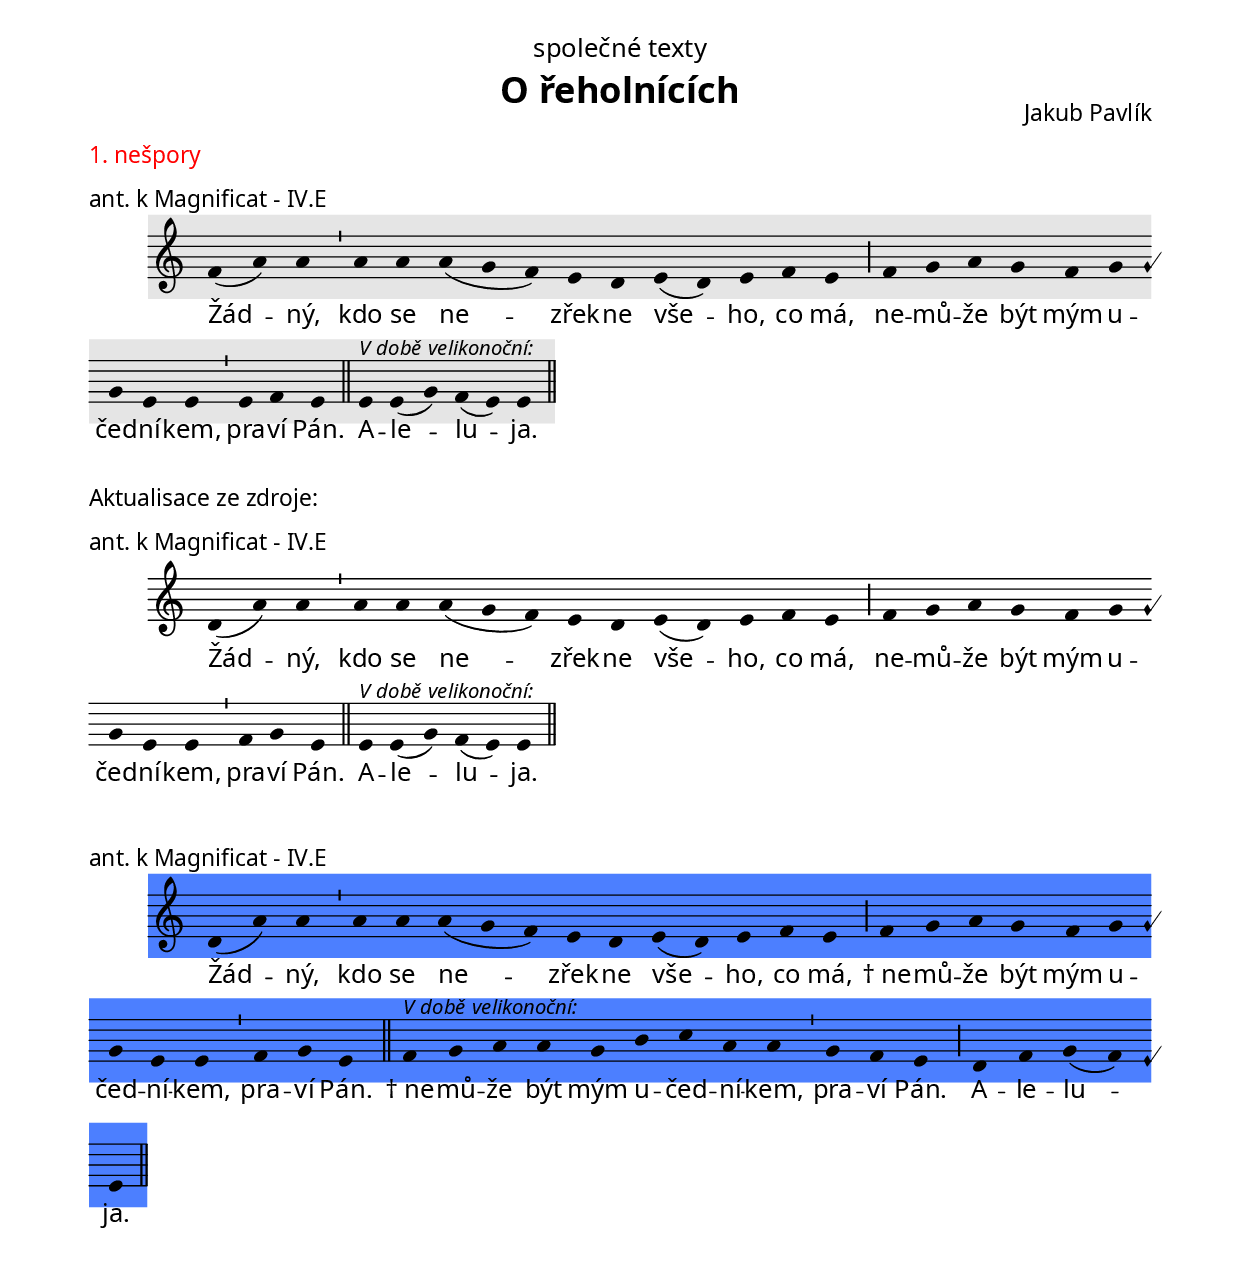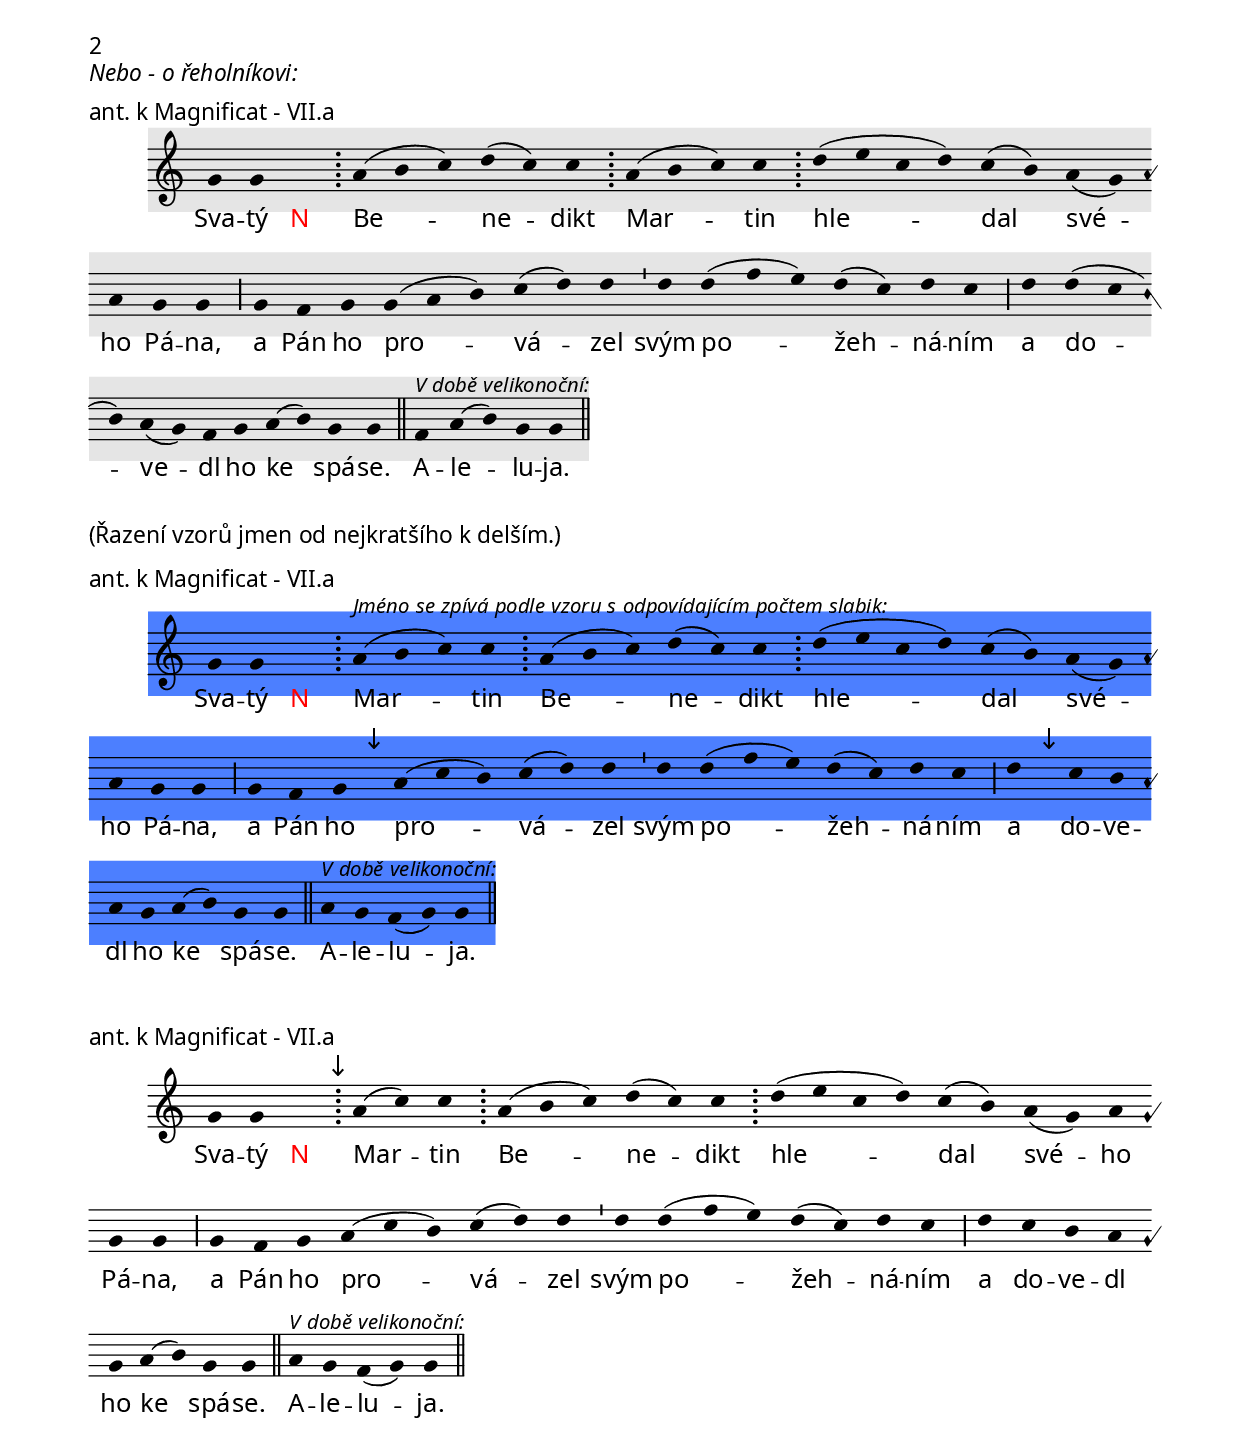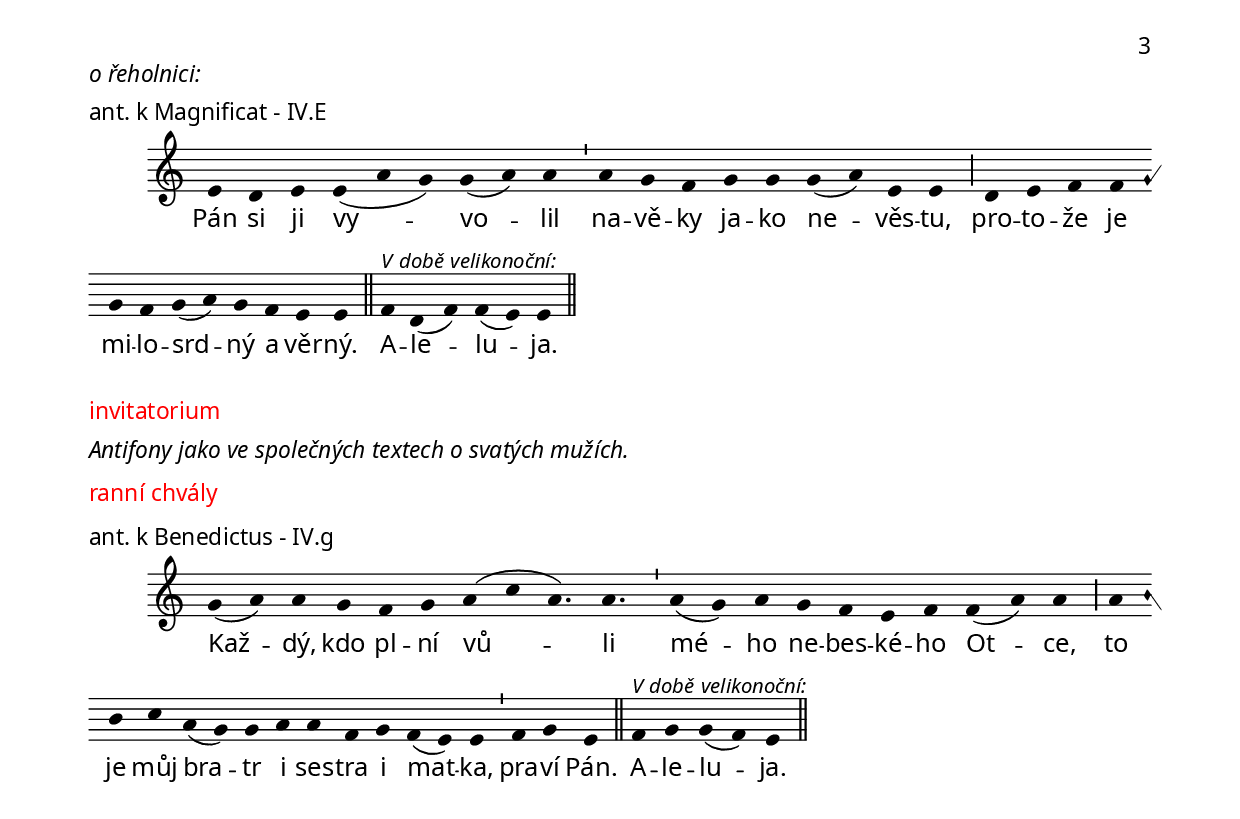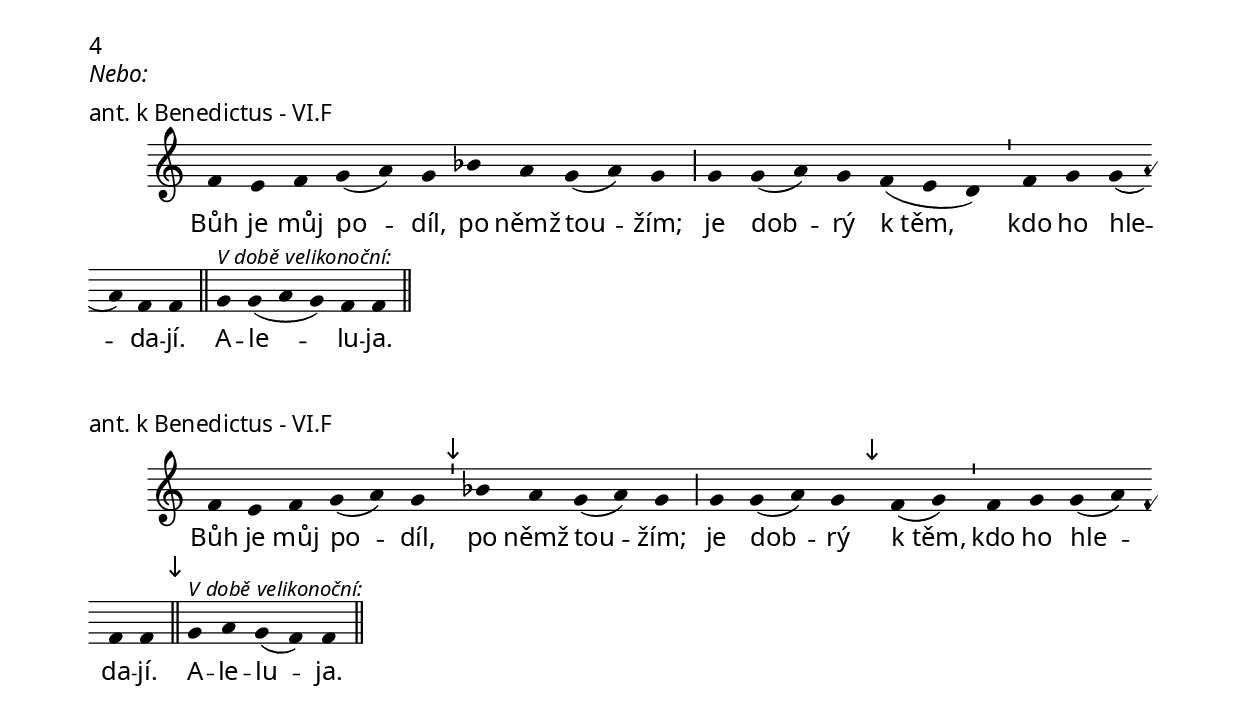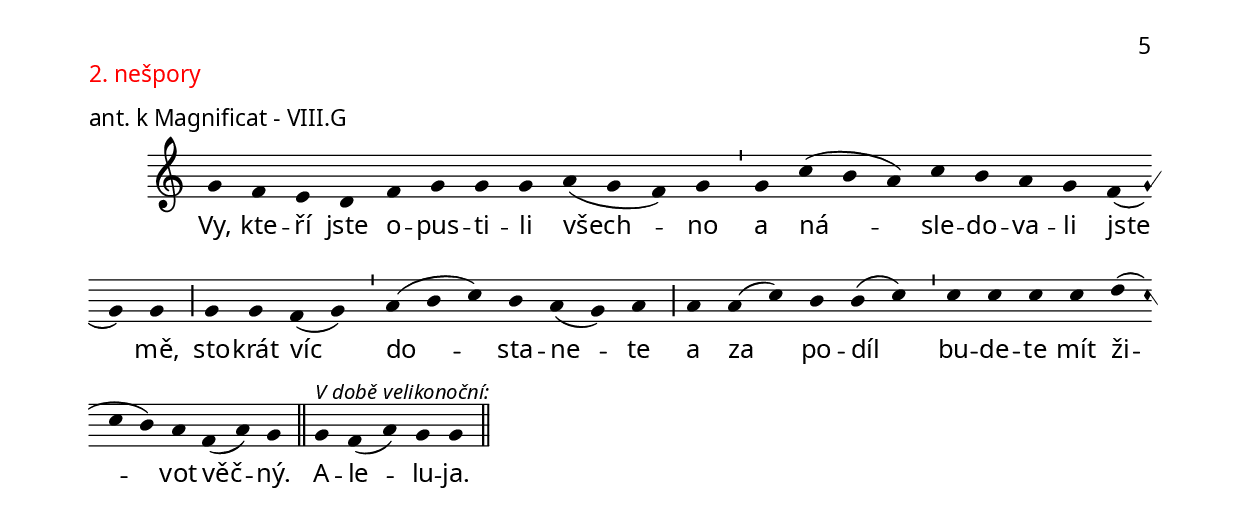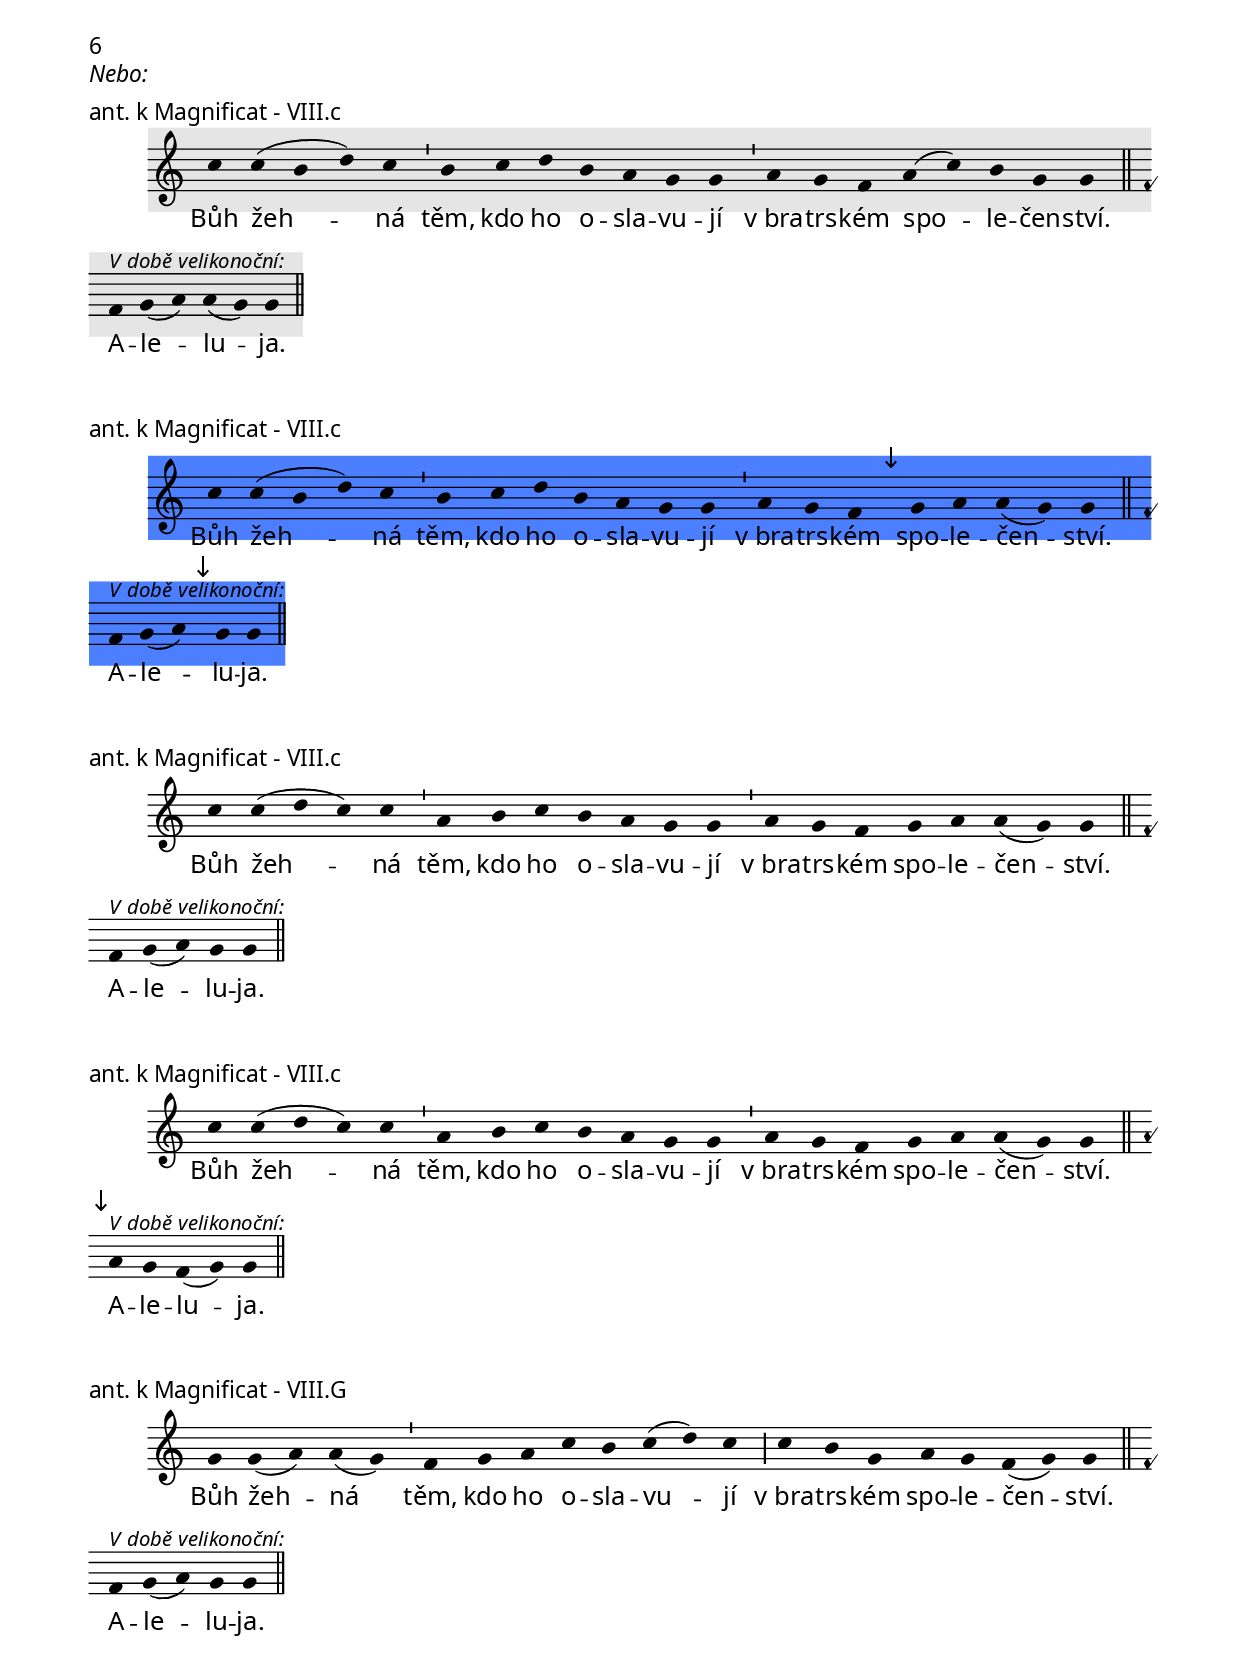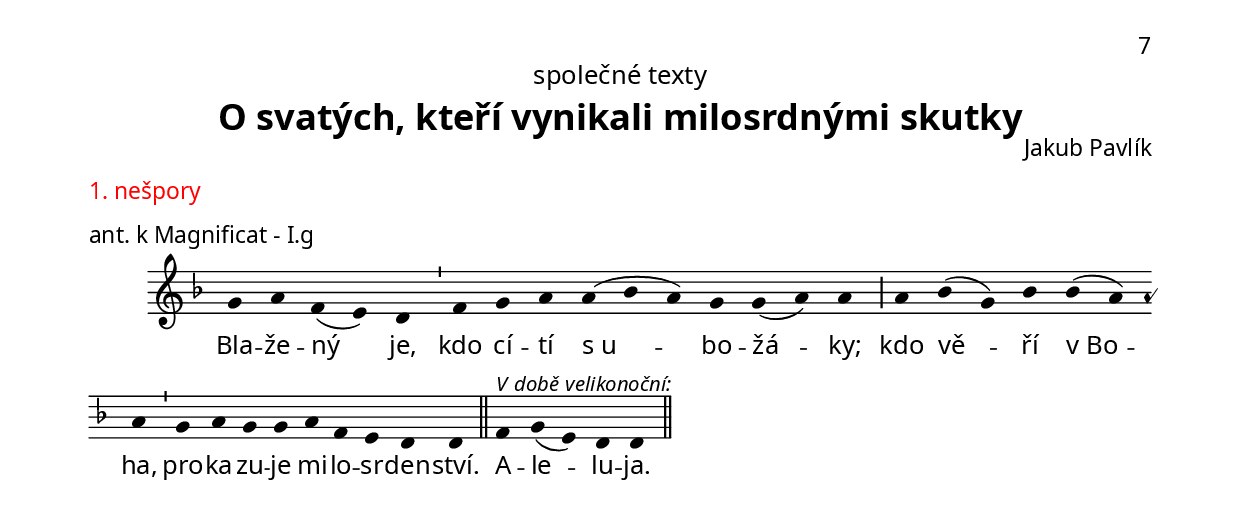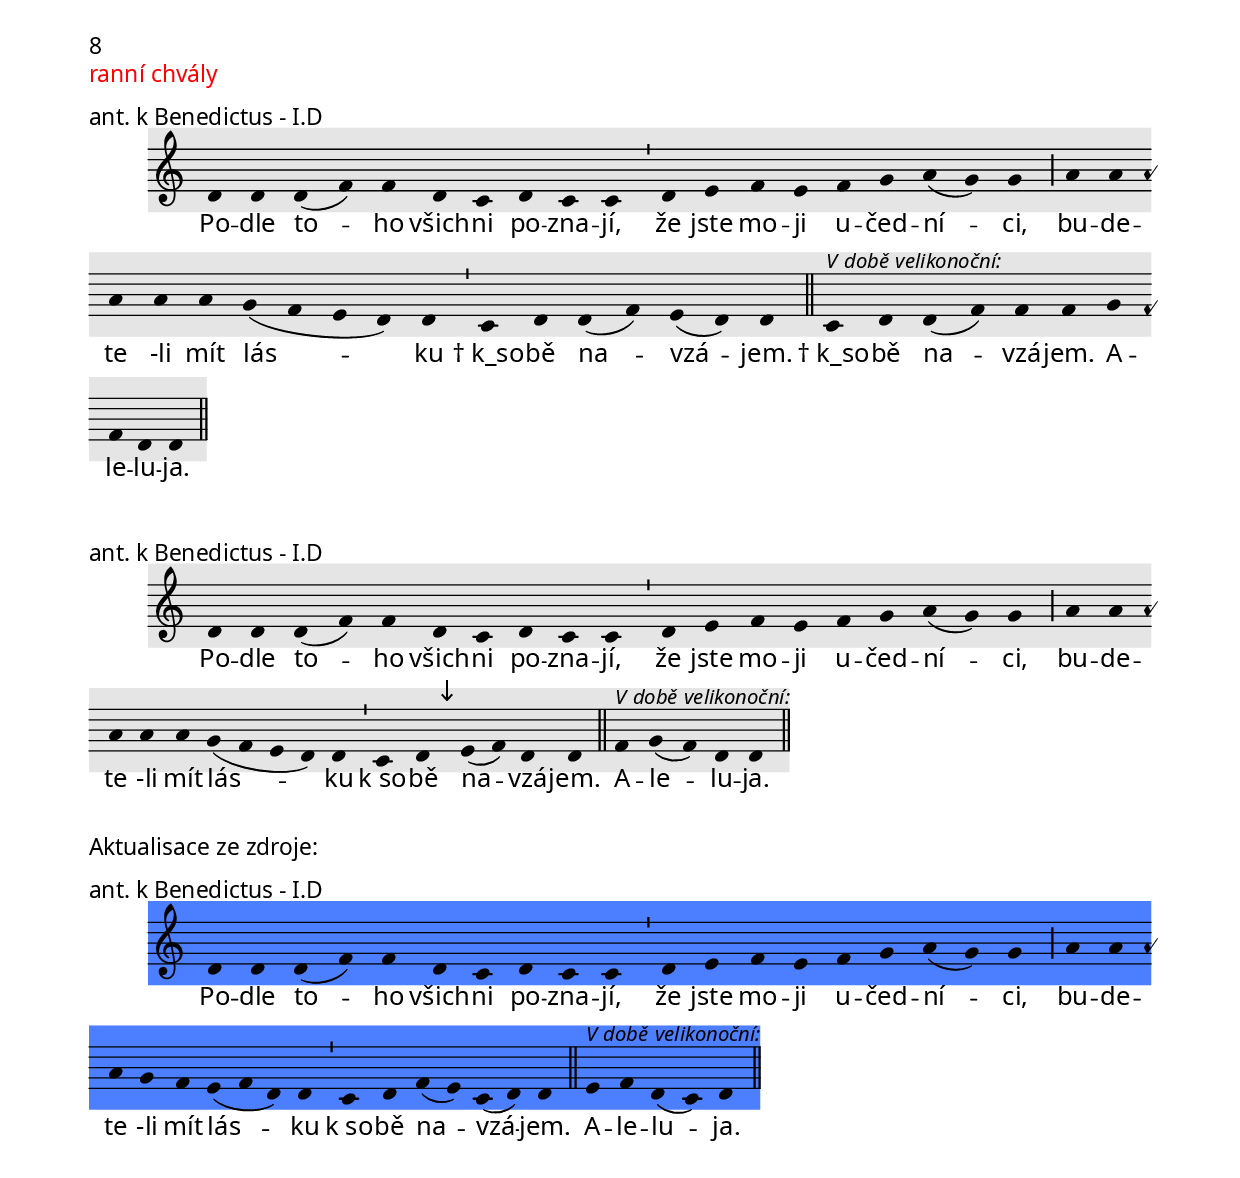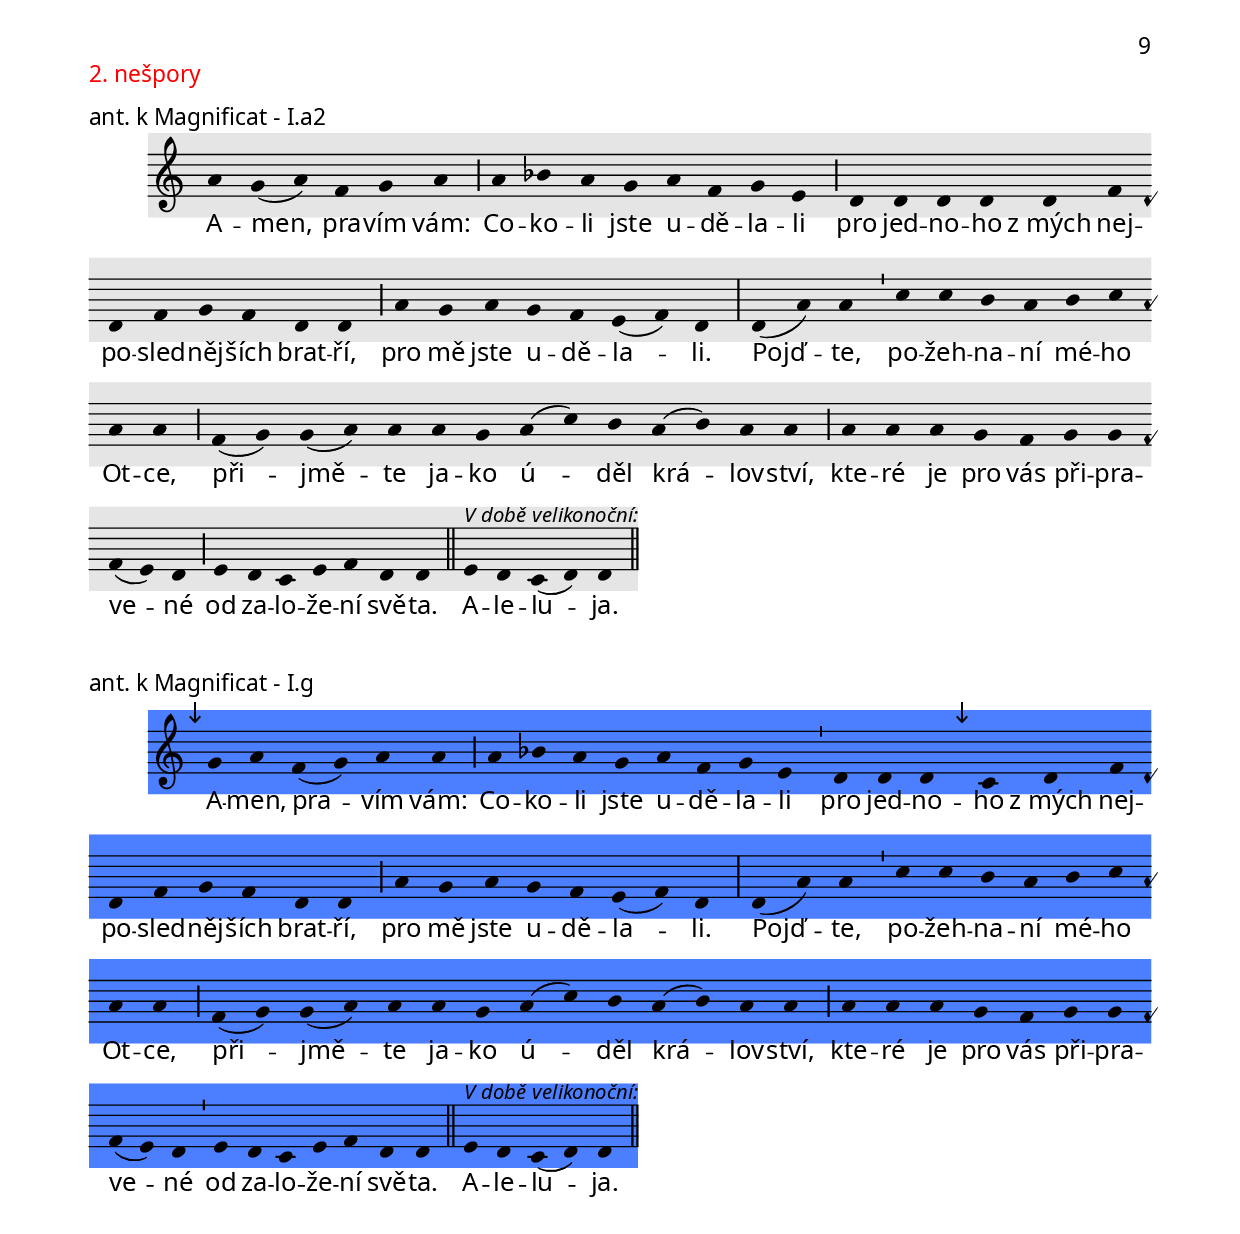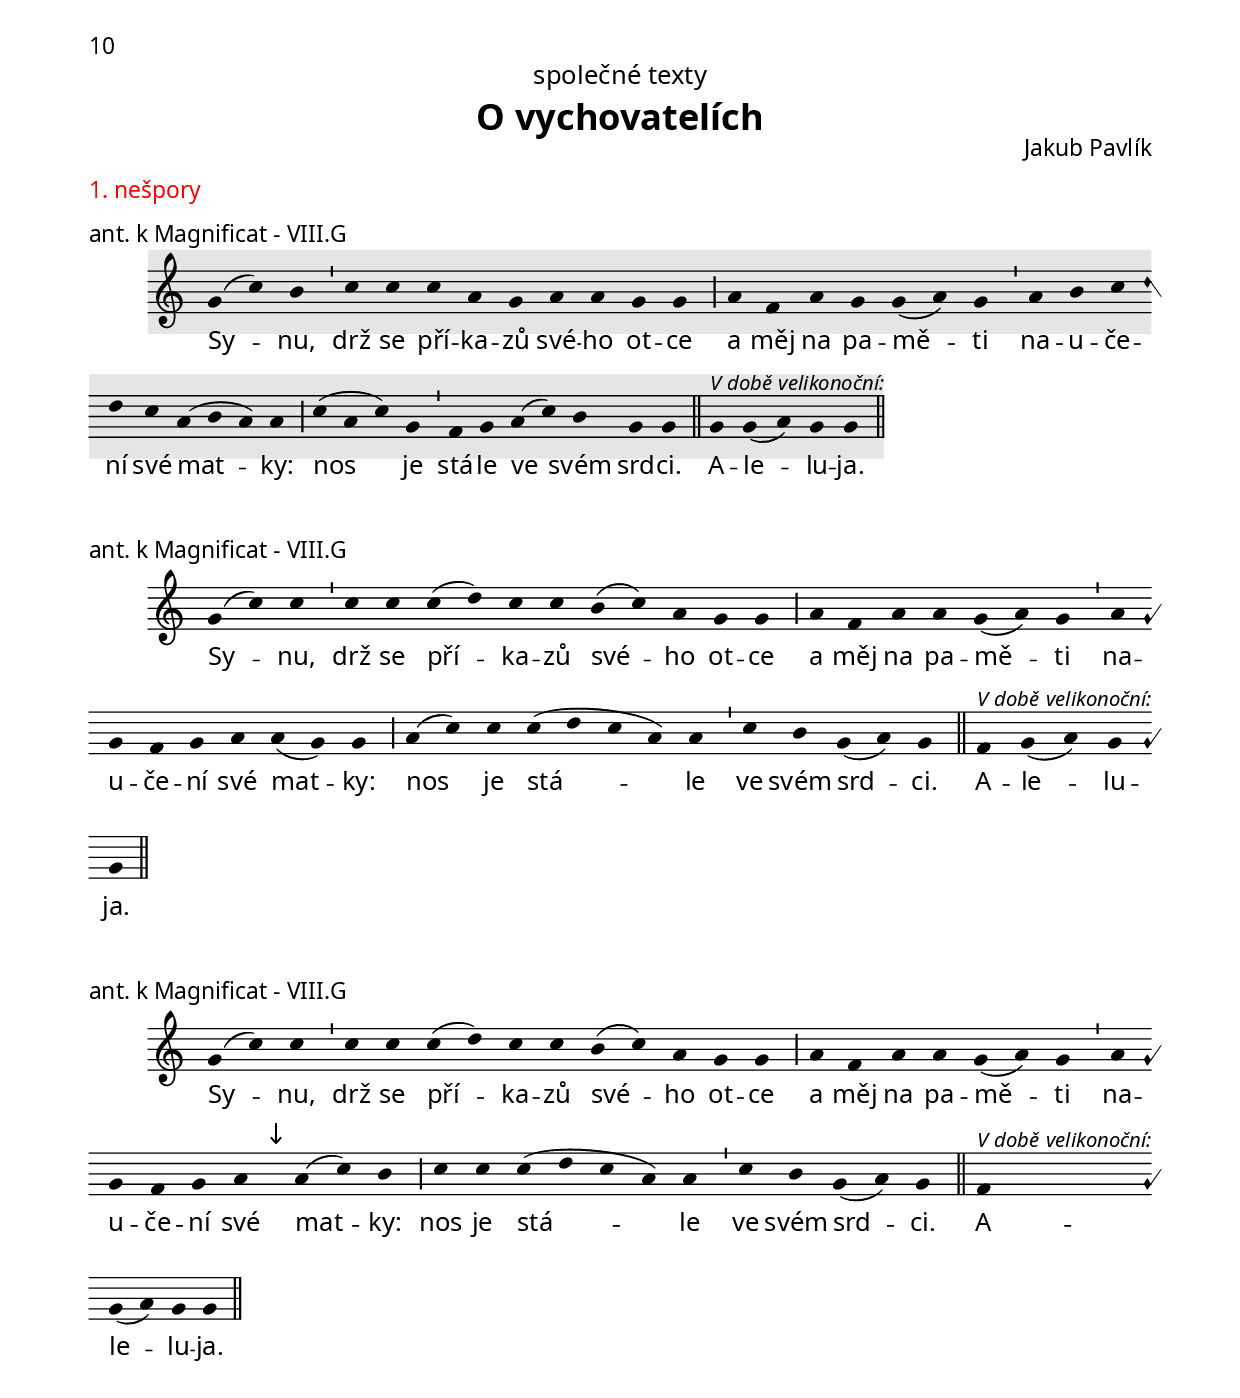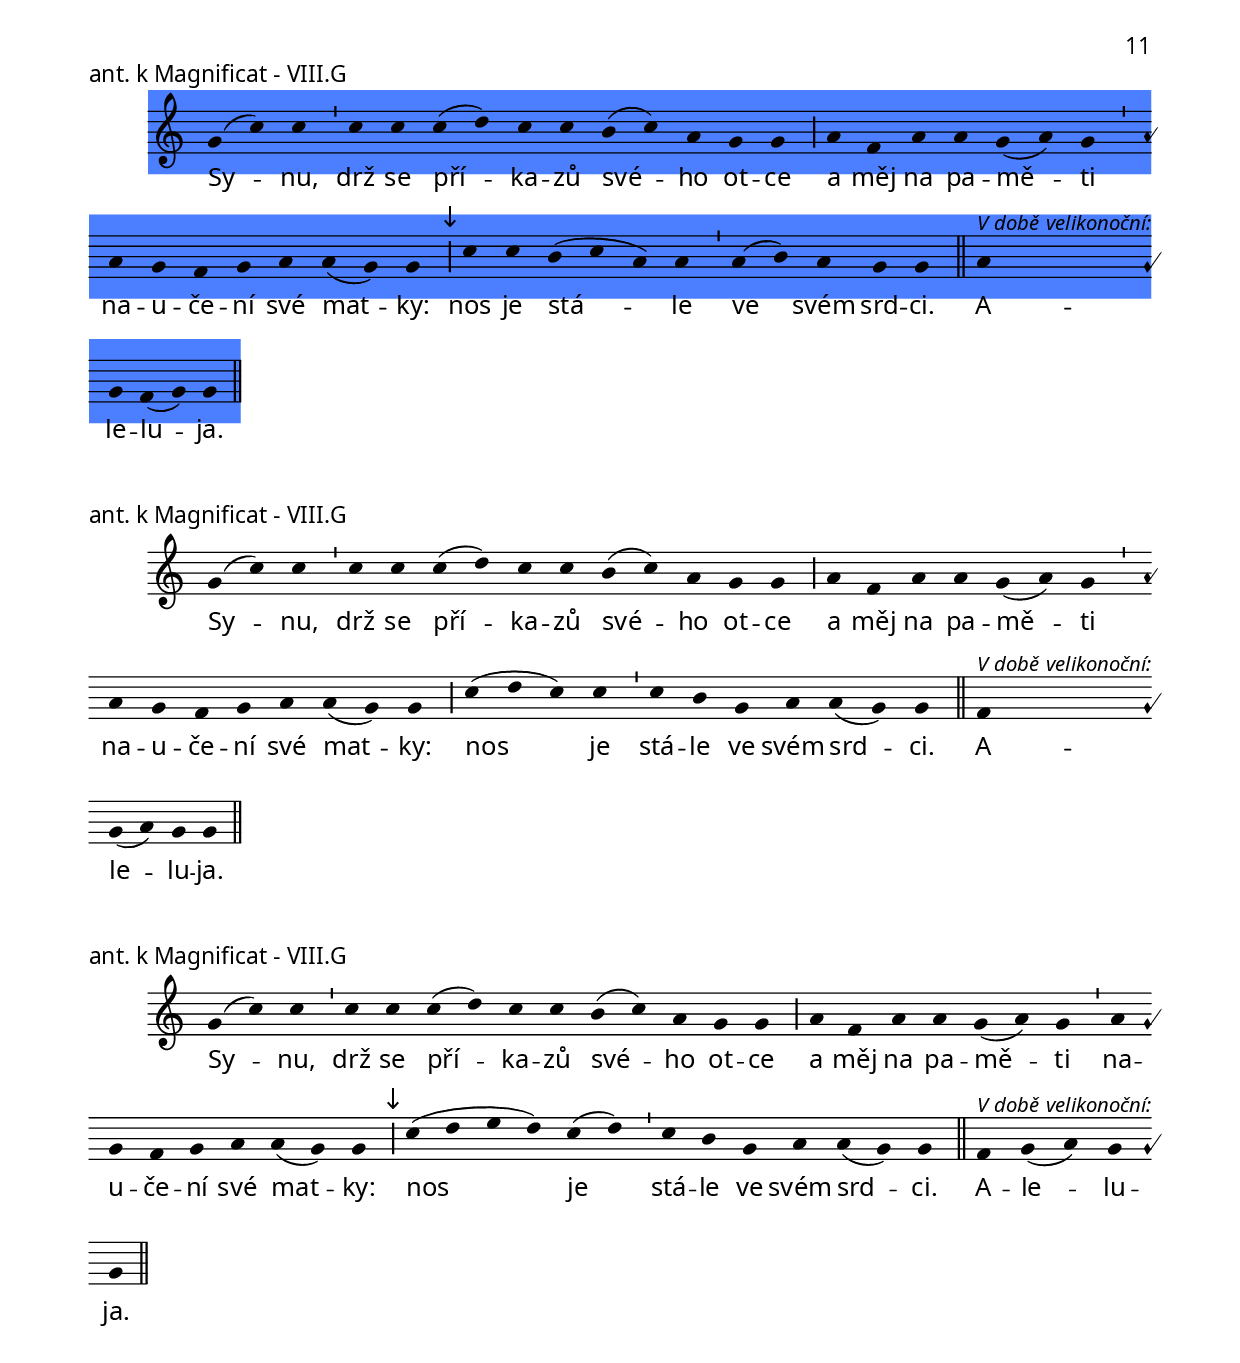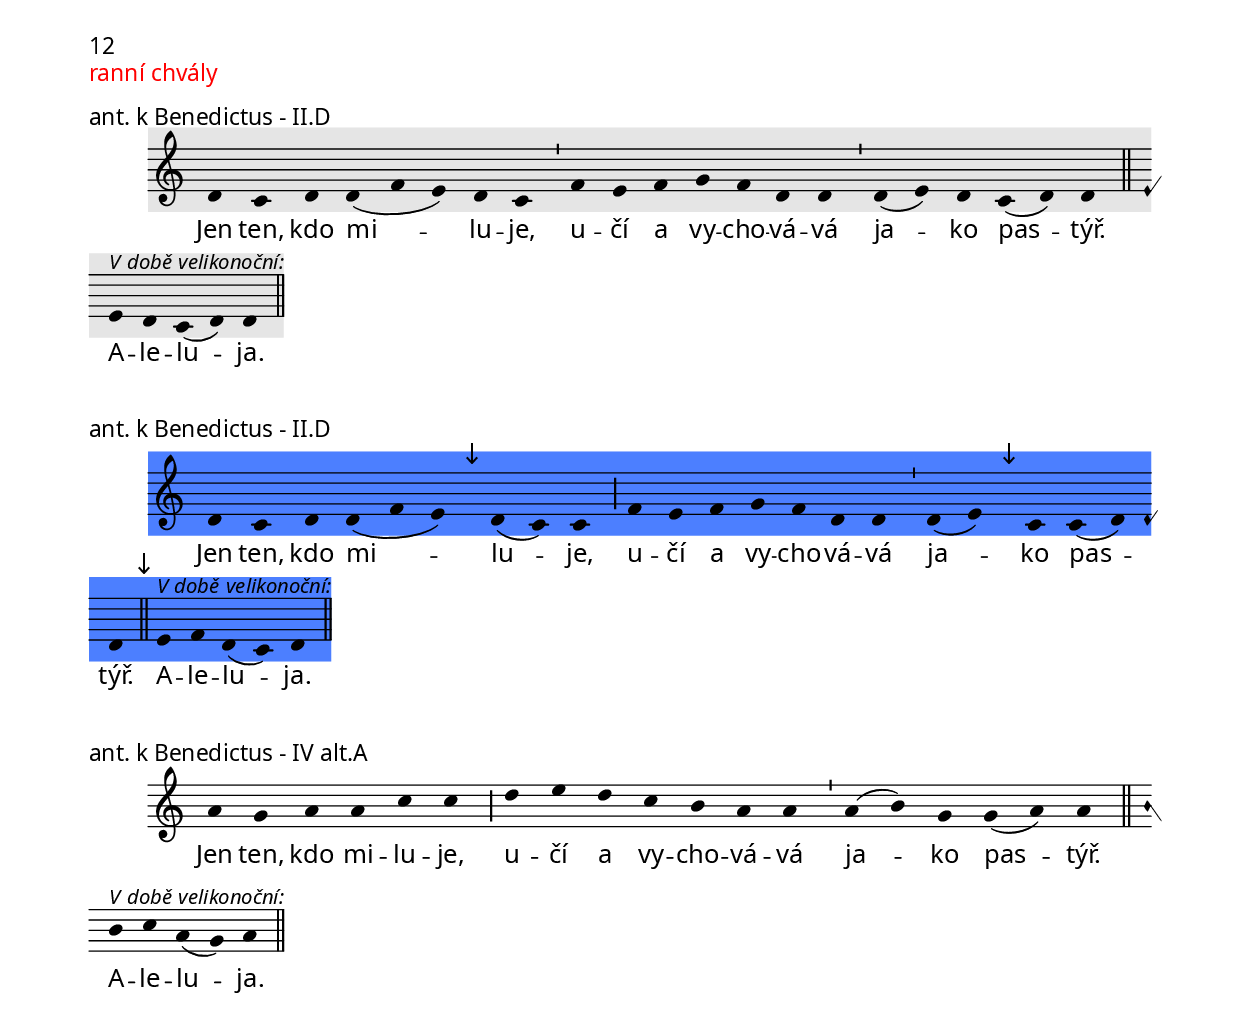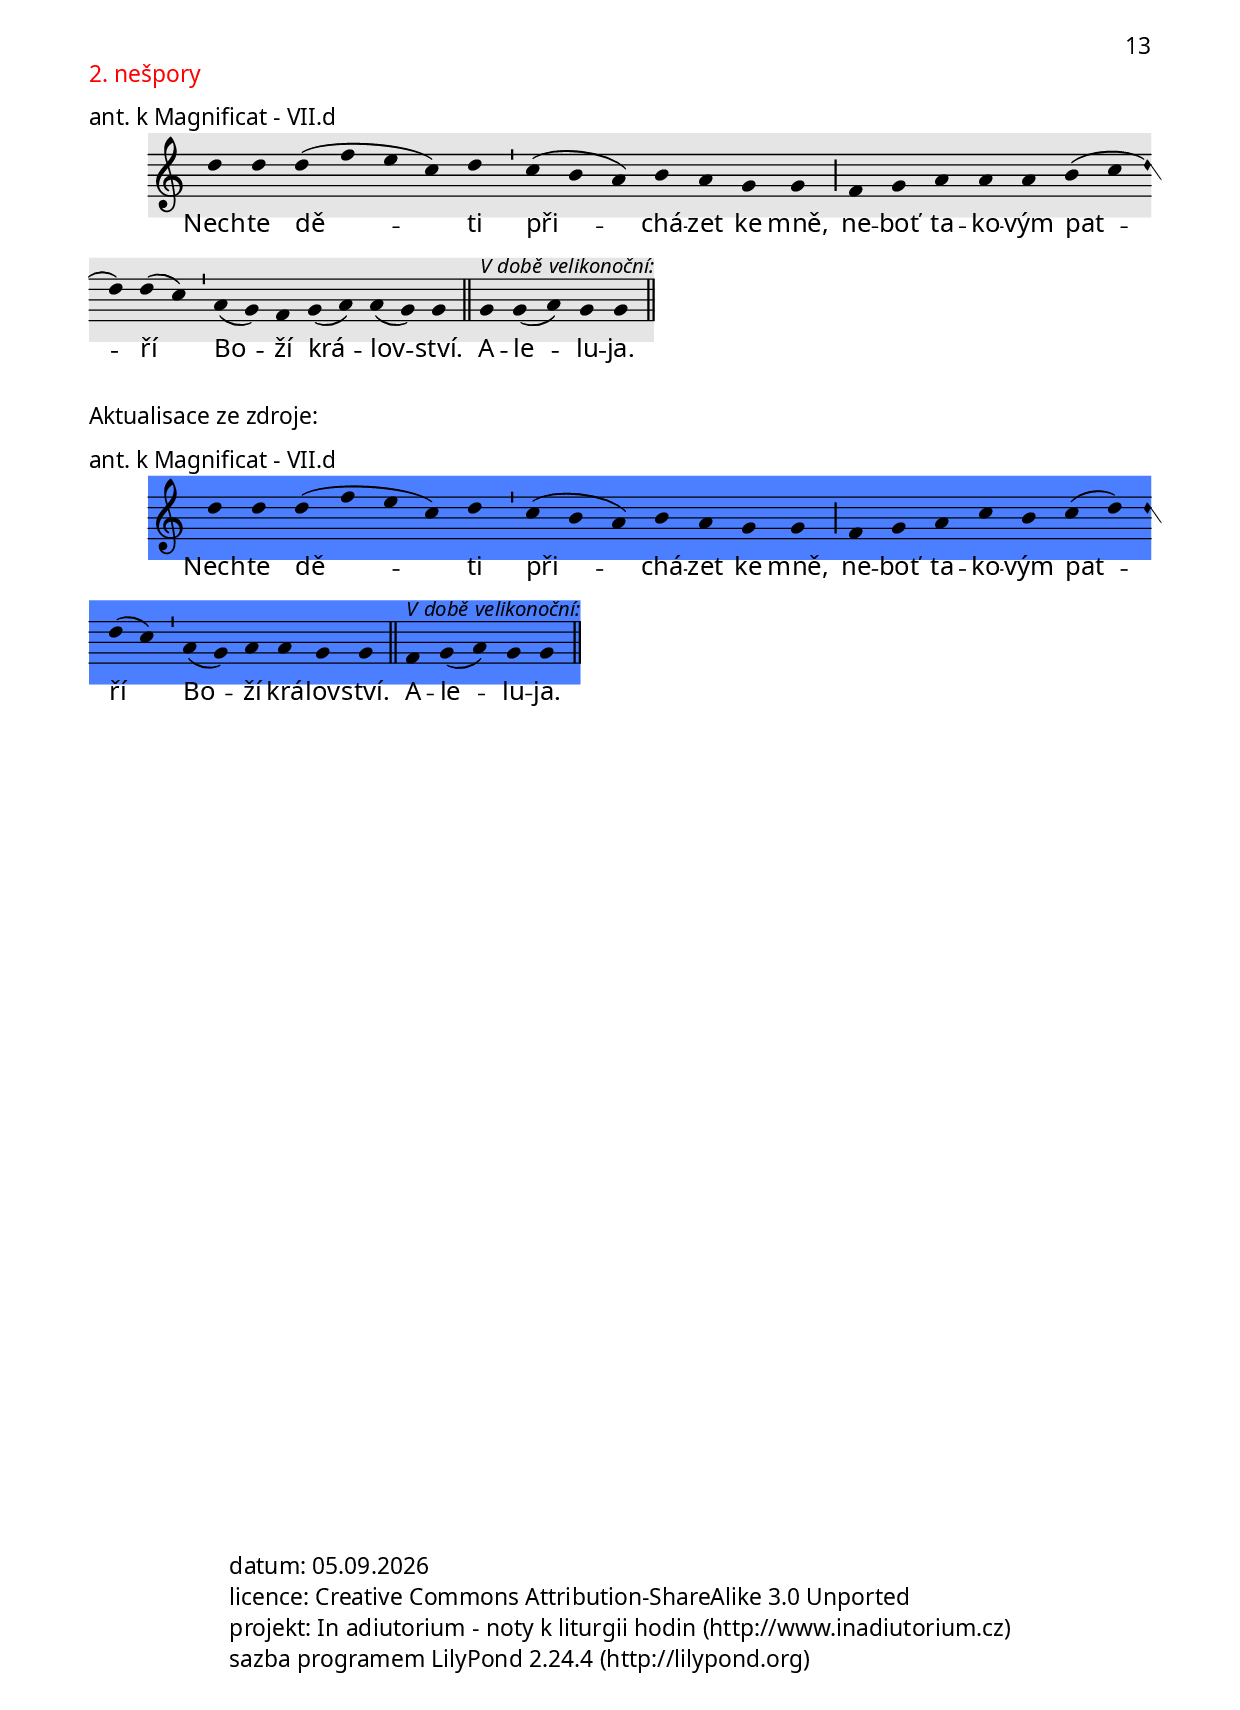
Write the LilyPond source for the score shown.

\version "2.19.28"

\include "../spolecne.ly"
\include "../dilyresponsorii.ly"

\header {
  % subtitle = "(Svatí muži a ženy - podskupiny)"
  composer = "Jakub Pavlík"
}

\bookpart {
  \header {
    title = \markup\titleCommune "O řeholnících"
  }

  \markup {\nadpisHodinka {"1. nešpory"}}

  \score {
    \relative c' {
      \zvyraznovacSedy
      \choralniRezim
      f4( a) a \barMin a a a( g f) e d e( d) e f e \barMaior
      f g a g f g g e e \barMin e f e \barFinalis

      e^\markup\rubrVelikAleluja e( g) f( e) e \barFinalis
    }
    \addlyrics {
      Žád -- ný, kdo se ne -- zřek -- ne vše -- ho, co má,
      ne -- mů -- že být mým u -- čed -- ní -- kem, pra -- ví Pán.

      A -- le -- lu -- ja.
    }
    \header {
      quid = "ant. k Magnificat"
      modus = "IV"
      differentia = "E"
      psalmus = ""
      id = "rehol-amag1"
      fial = "sanktoral/0825benediktabratri.ly#aben?+aleluja"
      fons = "25.8. pět bratří, k Benedictus; přidáno aleluja"
      piece = \markup {\sestavTitulekBezZalmu}
    }
  }

  \markup{Aktualisace ze zdroje:}

  \score {
    \relative c' {
      \choralniRezim
      d4( a') a \barMin a a a( g f) e d e( d) e f e \barMaior
      f g a g f g g e e \barMin f g e \barFinalis

      e^\markup\rubrVelikAleluja e( g) f( e) e \barFinalis
    }
    \addlyrics {
      Žád -- ný, kdo se ne -- zřek -- ne vše -- ho, co má,
      ne -- mů -- že být mým u -- čed -- ní -- kem, pra -- ví Pán.

      A -- le -- lu -- ja.
    }
    \header {
      quid = "ant. k Magnificat"
      modus = "IV"
      differentia = "E"
      psalmus = ""
      id = "rehol-amag1"
      fial = "sanktoral/0825benediktabratri.ly#aben?+aleluja"
      piece = \markup {\sestavTitulekBezZalmu}
    }
  }

\score {
    \relative c' {
      \zvyraznovacModry
      \choralniRezim
      d4( a') a \barMin a a a( g f) e d e( d) e f e \barMaior
      f g a g f g g e e \barMin f g e \barFinalis

      f^\markup\rubrVelikAleluja g a a g b c a a \barMin g f e \barMaior
      d f g( f) e \barFinalis
    }
    \addlyrics {
      Žád -- ný, kdo se ne -- zřek -- ne vše -- ho, co má,
      \markup{\Dagger ne} -- mů -- že být mým u -- čed -- ní -- kem, pra -- ví Pán.

      \markup{\Dagger ne} -- mů -- že být mým u -- čed -- ní -- kem, pra -- ví Pán.
      A -- le -- lu -- ja.
    }
    \header {
      quid = "ant. k Magnificat"
      modus = "IV"
      differentia = "E"
      psalmus = ""
      id = "rehol-amag1"
      fial = "sanktoral/0825benediktabratri.ly#aben?+aleluja"
      piece = \markup {\sestavTitulekBezZalmu}
    }
  }

  \pageBreak

  \markup\italic{Nebo - o řeholníkovi:}

  \score {
    \relative c'' {
      \zvyraznovacSedy
      \choralniRezim
      g4 g \neviditelna g
      \bar ";" a( b c) d( c) c \bar ";" a( b c) c \bar ";"
      d( e c d) c( b) a( g) a g g \barMaior
      g f g g( a b) c( d) d \barMin d d( f e) d( c) d c \barMaior
      d d( c b) a( g) f g a( b) g g \barFinalis

      f^\markup\rubrVelikAleluja a( b) g g \barFinalis
    }
    \addlyrics {
      Sva -- tý \markup\Nomen
      Be -- ne -- dikt Mar -- tin
      hle -- dal své -- ho Pá -- na,
      a Pán ho pro -- vá -- zel svým po -- žeh -- ná -- ním
      a do -- ve -- dl ho ke spá -- se.

      A -- le -- lu -- ja.
    }
    \header {
      quid = "ant. k Magnificat"
      modus = "VII"
      differentia = "a"
      psalmus = ""
      id = "rehol-amag2"
      fons = "11.7. sv. Benedikt, k Magnificat; upraveno, přidáno aleluja"
      piece = \markup {\sestavTitulekBezZalmu}
    }
  }

  \markup\justify{
    (Řazení vzorů jmen od nejkratšího k delším.)
  }
  \score {
    \relative c'' {
      \zvyraznovacModry
      \choralniRezim
      g4 g \neviditelna g \bar ";"
      a(^\markup\rubrJmenoSvateho b c) c \bar ";"
      a( b c) d( c) c \bar ";"
      d( e c d) c( b) a( g) a g g \barMaior
      g f g \mark\sipka a( c b) c( d) d \barMin d d( f e) d( c) d c \barMaior
      d \mark\sipka c b a g a( b) g g \barFinalis

      a^\markup\rubrVelikAleluja g f( g) g \barFinalis
    }
    \addlyrics {
      Sva -- tý \markup\Nomen
      Mar -- tin
      Be -- ne -- dikt
      hle -- dal své -- ho Pá -- na,
      a Pán ho pro -- vá -- zel svým po -- žeh -- ná -- ním
      a do -- ve -- dl ho ke spá -- se.

      A -- le -- lu -- ja.
    }
    \header {
      quid = "ant. k Magnificat"
      modus = "VII"
      differentia = "a"
      psalmus = ""
      id = "rehol-amag2"
      fons = "11.7. sv. Benedikt, k Magnificat; upraveno, přidáno aleluja"
      piece = \markup {\sestavTitulekBezZalmu}
    }
  }

  \score {
    \relative c'' {
      \choralniRezim
      g4 g \neviditelna g \bar ";"
      \mark\sipka a( c) c \bar ";"
      a( b c) d( c) c \bar ";"
      d( e c d) c( b) a( g) a g g \barMaior
      g f g a( c b) c( d) d \barMin d d( f e) d( c) d c \barMaior
      d c b a g a( b) g g \barFinalis

      a^\markup\rubrVelikAleluja g f( g) g \barFinalis
    }
    \addlyrics {
      Sva -- tý \markup\Nomen
      Mar -- tin
      Be -- ne -- dikt
      hle -- dal své -- ho Pá -- na,
      a Pán ho pro -- vá -- zel svým po -- žeh -- ná -- ním
      a do -- ve -- dl ho ke spá -- se.

      A -- le -- lu -- ja.
    }
    \header {
      quid = "ant. k Magnificat"
      modus = "VII"
      differentia = "a"
      psalmus = ""
      id = "rehol-amag2"
      fons = "11.7. sv. Benedikt, k Magnificat; upraveno, přidáno aleluja"
      piece = \markup {\sestavTitulekBezZalmu}
    }
  }

  \pageBreak

  \markup\italic{o řeholnici:}

  \score {
    \relative c' {
      \choralniRezim
      e4 d e e( a g) g( a) a \barMin a g f g g g( a) e e \barMaior
      d e f f g f g( a) g f e e \barFinalis

      f^\markup\rubrVelikAleluja d( f) f( e) e \barFinalis
    }
    \addlyrics {
      Pán si ji vy -- vo -- lil na -- vě -- ky ja -- ko ne -- věs -- tu,
      pro -- to -- že je mi -- lo -- srd -- ný a věr -- ný.

      A -- le -- lu -- ja.
    }
    \header {
      quid = "ant. k Magnificat"
      modus = "IV"
      differentia = "E"
      psalmus = ""
      id = "rehol-amag3"
      piece = \markup {\sestavTitulekBezZalmu}
    }
  }

  \markup {\nadpisHodinka {"invitatorium"}}

  \markup\italic{
    Antifony jako ve společných textech o svatých mužích.
  }

  \markup {\nadpisHodinka {"ranní chvály"}}

  \score {
    \relative c'' {
      \choralniRezim
      g4( a) a g f g a( c a4.) a \barMin
      a4( g) a g f e f f( a) a \barMaior
      a b c a( g) g a a f g f( e) e \barMin
      f g e \barFinalis

      f^\markup\rubrVelikAleluja g g( f) e \barFinalis
    }
    \addlyrics {
      Kaž -- dý, kdo pl -- ní vů -- li
      mé -- ho ne -- bes -- ké -- ho Ot -- ce,
      to je můj bra -- tr i ses -- tra i mat -- ka,
      pra -- ví Pán.

      A -- le -- lu -- ja.
    }
    \header {
      quid = "ant. k Benedictus"
      modus = "IV"
      differentia = "g"
      psalmus = ""
      id = "rehol-aben1"
      fons = "zacatek prevzat z:"
      fial = "antifony/velikonoce_tyden4_3utery.ly#rch-a1?jen zacatek"
      piece = \markup {\sestavTitulekBezZalmu}
    }
  }

  \pageBreak

  \markup\italic{Nebo:}

  \score {
    \relative c' {
      \choralniRezim
      f4 e f g( a) g bes a g( a) g \barMaior
      g g( a) g f( e d) \barMin f g g( a) f f \barFinalis

      g^\markup\rubrVelikAleluja g( a g) f f \barFinalis
    }
    \addlyrics {
      Bůh je můj po -- díl, po němž tou -- žím;
      je dob -- rý k_těm, kdo ho hle -- da -- jí.

      A -- le -- lu -- ja.
    }
    \header {
      quid = "ant. k Benedictus"
      modus = "VI"
      differentia = "F"
      psalmus = ""
      id = "rehol-aben2"
      piece = \markup {\sestavTitulekBezZalmu}
    }
  }

  \score {
    \relative c' {
      \choralniRezim
      f4 e f g( a) g \mark\sipka \barMin bes a g( a) g \barMaior
      g g( a) g \mark\sipka f( g) \barMin f g g( a) f f \barFinalis

      \mark\sipka g^\markup\rubrVelikAleluja a g( f) f \barFinalis
    }
    \addlyrics {
      Bůh je můj po -- díl, po němž tou -- žím;
      je dob -- rý k_těm, kdo ho hle -- da -- jí.

      A -- le -- lu -- ja.
    }
    \header {
      quid = "ant. k Benedictus"
      modus = "VI"
      differentia = "F"
      psalmus = ""
      id = "rehol-aben2"
      piece = \markup {\sestavTitulekBezZalmu}
    }
  }

  \pageBreak

  \markup {\nadpisHodinka {"2. nešpory"}}

  \score {
    \relative c'' {
      \choralniRezim
      g f e d f g g g a( g f) g \barMin
      g c( b a) c b a g f( g) g \barMaior
      g g f( g) \barMin a( b c) b a( g) a \barMaior
      a a( c) b b( c) \barMin c c c c d( c b) a f( a) g \barFinalis

      g^\markup\rubrVelikAleluja f( a) g g \barFinalis
    }
    \addlyrics {
      Vy, kte -- ří jste o -- pus -- ti -- li všech -- no
      a ná -- sle -- do -- va -- li jste mě,
      sto -- krát víc do -- sta -- ne -- te
      a za po -- díl bu -- de -- te mít ži -- vot věč -- ný.

      A -- le -- lu -- ja.
    }
    \header {
      quid = "ant. k Magnificat"
      modus = "VIII"
      differentia = "G"
      psalmus = ""
      id = "rehol-ne2-amag1"
      fial = "sanktoral/0825benediktabratri.ly#amag?+aleluja"
      fons = "+ pridano aleluja"
      piece = \markup {\sestavTitulekBezZalmu}
    }
  }

  \pageBreak

  \markup\italic{Nebo:}

  \score {
    \relative c'' {
      \zvyraznovacSedy
      \choralniRezim
      c4 c( b d) c \barMin
      b c d b a g g \barMin
      a g f a( c) b g g \barFinalis

      f^\markup\rubrVelikAleluja g( a) a( g) g \barFinalis
    }
    \addlyrics {
      Bůh žeh -- ná
      těm, kdo ho o -- sla -- vu -- jí
      v_bra -- trs -- kém spo -- le -- čen -- ství.

      A -- le -- lu -- ja.
    }
    \header {
      quid = "ant. k Magnificat"
      modus = "VIII"
      differentia = "c"
      psalmus = ""
      id = "rehol-ne2-amag2"
      piece = \markup {\sestavTitulekBezZalmu}
    }
  }

  \score {
    \relative c'' {
      \zvyraznovacModry
      \choralniRezim
      c4 c( b d) c \barMin
      b c d b a g g \barMin
      a g f \mark\sipka g a a( g) g \barFinalis

      f^\markup\rubrVelikAleluja g( a) \mark\sipka g g \barFinalis
    }
    \addlyrics {
      Bůh žeh -- ná
      těm, kdo ho o -- sla -- vu -- jí
      v_bra -- trs -- kém spo -- le -- čen -- ství.

      A -- le -- lu -- ja.
    }
    \header {
      quid = "ant. k Magnificat"
      modus = "VIII"
      differentia = "c"
      psalmus = ""
      id = "rehol-ne2-amag2"
      piece = \markup {\sestavTitulekBezZalmu}
    }
  }

  \score {
    \relative c'' {
      \choralniRezim
      c4 c( d c) c \barMin
      a b c b a g g \barMin
      a g f g a a( g) g \barFinalis

      f^\markup\rubrVelikAleluja g( a) g g \barFinalis
    }
    \addlyrics {
      Bůh žeh -- ná
      těm, kdo ho o -- sla -- vu -- jí
      v_bra -- trs -- kém spo -- le -- čen -- ství.

      A -- le -- lu -- ja.
    }
    \header {
      quid = "ant. k Magnificat"
      modus = "VIII"
      differentia = "c"
      psalmus = ""
      id = "rehol-ne2-amag2"
      piece = \markup {\sestavTitulekBezZalmu}
    }
  }

  \score {
    \relative c'' {
      \choralniRezim
      c4 c( d c) c \barMin
      a b c b a g g \barMin
      a g f g a a( g) g \barFinalis

      \mark\sipka a^\markup\rubrVelikAleluja g f( g) g \barFinalis
    }
    \addlyrics {
      Bůh žeh -- ná
      těm, kdo ho o -- sla -- vu -- jí
      v_bra -- trs -- kém spo -- le -- čen -- ství.

      A -- le -- lu -- ja.
    }
    \header {
      quid = "ant. k Magnificat"
      modus = "VIII"
      differentia = "c"
      psalmus = ""
      id = "rehol-ne2-amag2"
      piece = \markup {\sestavTitulekBezZalmu}
    }
  }

  \score {
    \relative c'' {
      \choralniRezim
      g4 g( a) a( g) \barMin
      f g a c b c( d) c \barMaior
      c b g a g f( g) g \barFinalis

      f^\markup\rubrVelikAleluja g( a) g g \barFinalis
    }
    \addlyrics {
      Bůh žeh -- ná
      těm, kdo ho o -- sla -- vu -- jí
      v_bra -- trs -- kém spo -- le -- čen -- ství.

      A -- le -- lu -- ja.
    }
    \header {
      quid = "ant. k Magnificat"
      modus = "VIII"
      differentia = "G"
      psalmus = ""
      id = "rehol-ne2-amag2"
      piece = \markup {\sestavTitulekBezZalmu}
    }
  }
}

\bookpart {
  \header {
    title = \markup\titleCommune "O svatých, kteří vynikali milosrdnými skutky"
  }

  \markup {\nadpisHodinka {"1. nešpory"}}

  \score {
    \relative c'' {
      \choralniRezim
      \key f \major
      g4 a f( e) d \barMin f g a a( bes a) g g( a) a \barMaior
      a bes( g) bes bes( a) a \barMin g a g g a f e d d \barFinalis

      f^\markup\rubrVelikAleluja g( e) d d \barFinalis
    }
    \addlyrics {
      Bla -- že -- ný je, kdo cí -- tí s_u -- bo -- žá -- ky;
      kdo vě -- ří v_Bo -- ha, pro -- ka -- zu -- je mi -- lo -- sr -- den -- ství.

      A -- le -- lu -- ja.
    }
    \header {
      quid = "ant. k Magnificat"
      modus = "I"
      differentia = "g"
      psalmus = ""
      id = "milo-amag"
      piece = \markup {\sestavTitulekBezZalmu}
    }
  }

  \pageBreak

  \markup {\nadpisHodinka {"ranní chvály"}}

  \score {
    \relative c' {
      \zvyraznovacSedy
      \choralniRezim
      d4 d d( f) f d c d c c \barMin
      d e f e f g a( g) g \barMaior
      a a a a a g( f e d) d \barMin
      c d d( f) e( d) d \barFinalis

      c^\markup\rubrVelikAleluja d d( f) f f
      g f d d \barFinalis
    }
    \addlyrics {
      Po -- dle to -- ho všich -- ni po -- zna -- jí,
      že jste mo -- ji u -- čed -- ní -- ci,
      bu -- de -- te -li mít lás -- ku
      \markup{\Dagger k_so} -- bě na -- vzá -- jem.

      \markup{\Dagger k_so} -- bě na -- vzá -- jem.
      A -- le -- lu -- ja.
    }
    \header {
      quid = "ant. k Benedictus"
      modus = "I"
      differentia = "D"
      psalmus = ""
      fial = "antifony/velikonoce_nedeleC.ly#vmagii?upraveno"
      fons = "upraveno pro dobu nevelikonocni"
      id = "milo-aben"
      piece = \markup {\sestavTitulekBezZalmu}
    }
  }

  \score {
    \relative c' {
      \zvyraznovacSedy
      \choralniRezim
      d4 d d( f) f d c d c c \barMin
      d e f e f g a( g) g \barMaior
      a a a a a g( f e d) d \barMin
      c d \mark\sipka e( f) d d \barFinalis

      f^\markup\rubrVelikAleluja g( f) d d \barFinalis
    }
    \addlyrics {
      Po -- dle to -- ho všich -- ni po -- zna -- jí,
      že jste mo -- ji u -- čed -- ní -- ci,
      bu -- de -- te -li mít lás -- ku
      k_so -- bě na -- vzá -- jem.

      A -- le -- lu -- ja.
    }
    \header {
      quid = "ant. k Benedictus"
      modus = "I"
      differentia = "D"
      psalmus = ""
      fial = "antifony/velikonoce_nedeleC.ly#vmagii?upraveno"
      fons = "upraveno pro dobu nevelikonocni"
      id = "milo-aben"
      piece = \markup {\sestavTitulekBezZalmu}
    }
  }

  \markup\aktualisace

  \score {
    \relative c' {
      \zvyraznovacModry
      \choralniRezim
      d4 d d( f) f d c d c c \barMin
      d e f e f g a( g) g \barMaior
      a a a g f e( f d) d \barMin
      c d f( e) c( d) d \barFinalis

      e^\markup\rubrVelikAleluja f d( c) d \barFinalis
    }
    \addlyrics {
      Po -- dle to -- ho všich -- ni po -- zna -- jí,
      že jste mo -- ji u -- čed -- ní -- ci,
      bu -- de -- te -li mít lás -- ku
      k_so -- bě na -- vzá -- jem.

      A -- le -- lu -- ja.
    }
    \header {
      quid = "ant. k Benedictus"
      modus = "I"
      differentia = "D"
      psalmus = ""
      fial = "antifony/velikonoce_nedeleC.ly#vmagii"
      id = "milo-aben"
      piece = \markup {\sestavTitulekBezZalmu}
    }
  }

  \pageBreak

  \markup {\nadpisHodinka {"2. nešpory"}}

  \score {
    \relative c'' {
      \zvyraznovacSedy
      \choralniRezim
      a4 g( a) f g a \barMaior
      a bes a g a f g e \barMaior
      d d d d d f d f g f d d \barMaior
      a' g a g f e( f) d \barMax

      d( a') a \barMin c c b a b c a a \barMaior
      f( g) g( a) a a g a( c) b a( b) a a \barMaior
      a a a g f g g f( e) d \barMaior
      e d c e f d d \barFinalis

      e^\markup\rubrVelikAleluja d c( d) d \barFinalis
    }
    \addlyrics {
      A -- men, pra -- vím vám:
      Co -- ko -- li jste u -- dě -- la -- li
      pro jed -- no -- ho z_mých nej -- po -- sled -- něj -- ších brat -- ří,
      pro mě jste u -- dě -- la -- li.

      Pojď -- te, po -- žeh -- na -- ní mé -- ho Ot -- ce,
      při -- jmě -- te ja -- ko ú -- děl krá -- lov -- ství,
      kte -- ré je pro vás při -- pra -- ve -- né
      od za -- lo -- že -- ní svě -- ta.

      A -- le -- lu -- ja.
    }
    \header {
      quid = "ant. k Magnificat"
      modus = "I"
      differentia = "a2"
      psalmus = ""
      id = "milo-ne2-amag"
      piece = \markup {\sestavTitulekBezZalmu}
    }
  }

  \score {
    \relative c'' {
      \zvyraznovacModry
      \choralniRezim
      \mark\sipka g4 a f( g) a a \barMaior
      a bes a g a f g e \barMin
      d d d \mark\sipka c d f d f g f d d \barMaior
      a' g a g f e( f) d \barMax

      d( a') a \barMin c c b a b c a a \barMaior
      f( g) g( a) a a g a( c) b a( b) a a \barMaior
      a a a g f g g f( e) d \barMin
      e d c e f d d \barFinalis

      e^\markup\rubrVelikAleluja d c( d) d \barFinalis
    }
    \addlyrics {
      A -- men, pra -- vím vám:
      Co -- ko -- li jste u -- dě -- la -- li
      pro jed -- no -- ho z_mých nej -- po -- sled -- něj -- ších brat -- ří,
      pro mě jste u -- dě -- la -- li.

      Pojď -- te, po -- žeh -- na -- ní mé -- ho Ot -- ce,
      při -- jmě -- te ja -- ko ú -- děl krá -- lov -- ství,
      kte -- ré je pro vás při -- pra -- ve -- né
      od za -- lo -- že -- ní svě -- ta.

      A -- le -- lu -- ja.
    }
    \header {
      quid = "ant. k Magnificat"
      modus = "I"
      differentia = "g"
      psalmus = ""
      id = "milo-ne2-amag"
      piece = \markup {\sestavTitulekBezZalmu}
    }
  }
}

\bookpart {
  \header {
    title = \markup\titleCommune "O vychovatelích"
  }

  \markup {\nadpisHodinka {"1. nešpory"}}

  \score {
    \relative c'' {
      \zvyraznovacSedy
      \choralniRezim
      g4( c) b \barMin c c c a g a a g g \barMaior
      a f a g g( a) g \barMin a b c d c a( b a) a \barMaior
      c( a c) g \barMin f g a( c) b g g \barFinalis

      g^\markup\rubrVelikAleluja g( a) g g \barFinalis
    }
    \addlyrics {
      Sy -- nu, drž se pří -- ka -- zů své -- ho ot -- ce
      a měj na pa -- mě -- ti na -- u -- če -- ní své mat -- ky:
      nos je stá -- le ve svém srd -- ci.

      A -- le -- lu -- ja.
    }
    \header {
      quid = "ant. k Magnificat"
      modus = "VIII"
      differentia = "G"
      psalmus = ""
      id = "vych-amag"
      piece = \markup {\sestavTitulekBezZalmu}
    }
  }

  \score {
    \relative c'' {
      \choralniRezim
      g4( c) c \barMin c c c( d) c c b( c) a g g \barMaior
      a f a a g( a) g \barMin a g f g a a( g) g \barMaior
      a( c) c c( d c a) a \barMin c b g( a) g \barFinalis

      f^\markup\rubrVelikAleluja g( a) g g \barFinalis
    }
    \addlyrics {
      Sy -- nu, drž se pří -- ka -- zů své -- ho ot -- ce
      a měj na pa -- mě -- ti na -- u -- če -- ní své mat -- ky:
      nos je stá -- le ve svém srd -- ci.

      A -- le -- lu -- ja.
    }
    \header {
      quid = "ant. k Magnificat"
      modus = "VIII"
      differentia = "G"
      psalmus = ""
      id = "vych-amag"
      piece = \markup {\sestavTitulekBezZalmu}
    }
  }

  \score {
    \relative c'' {
      \choralniRezim
      g4( c) c \barMin c c c( d) c c b( c) a g g \barMaior
      a f a a g( a) g \barMin a g f g a \mark\sipka a( c) b \barMaior
      c c c( d c a) a \barMin c b g( a) g \barFinalis

      f^\markup\rubrVelikAleluja g( a) g g \barFinalis
    }
    \addlyrics {
      Sy -- nu, drž se pří -- ka -- zů své -- ho ot -- ce
      a měj na pa -- mě -- ti na -- u -- če -- ní své mat -- ky:
      nos je stá -- le ve svém srd -- ci.

      A -- le -- lu -- ja.
    }
    \header {
      quid = "ant. k Magnificat"
      modus = "VIII"
      differentia = "G"
      psalmus = ""
      id = "vych-amag"
      piece = \markup {\sestavTitulekBezZalmu}
    }
  }

  \score {
    \relative c'' {
      \zvyraznovacModry
      \choralniRezim
      g4( c) c \barMin c c c( d) c c b( c) a g g \barMaior
      a f a a g( a) g \barMin a g f g a a( g) g \barMaior
      \mark\sipka c c b( c a) a \barMin a( b) a g g \barFinalis

      a^\markup\rubrVelikAleluja g f( g) g \barFinalis
    }
    \addlyrics {
      Sy -- nu, drž se pří -- ka -- zů své -- ho ot -- ce
      a měj na pa -- mě -- ti na -- u -- če -- ní své mat -- ky:
      nos je stá -- le ve svém srd -- ci.

      A -- le -- lu -- ja.
    }
    \header {
      quid = "ant. k Magnificat"
      modus = "VIII"
      differentia = "G"
      psalmus = ""
      id = "vych-amag"
      piece = \markup {\sestavTitulekBezZalmu}
    }
  }

  \score {
    \relative c'' {
      \choralniRezim
      g4( c) c \barMin c c c( d) c c b( c) a g g \barMaior
      a f a a g( a) g \barMin a g f g a a( g) g \barMaior
      c( d c) c \barMin c b g a a( g) g \barFinalis

      f^\markup\rubrVelikAleluja g( a) g g \barFinalis
    }
    \addlyrics {
      Sy -- nu, drž se pří -- ka -- zů své -- ho ot -- ce
      a měj na pa -- mě -- ti na -- u -- če -- ní své mat -- ky:
      nos je stá -- le ve svém srd -- ci.

      A -- le -- lu -- ja.
    }
    \header {
      quid = "ant. k Magnificat"
      modus = "VIII"
      differentia = "G"
      psalmus = ""
      id = "vych-amag"
      piece = \markup {\sestavTitulekBezZalmu}
    }
  }

  \score {
    \relative c'' {
      \choralniRezim
      g4( c) c \barMin c c c( d) c c b( c) a g g \barMaior
      a f a a g( a) g \barMin a g f g a a( g) g \barMaior
      \mark\sipka c( d e d) c( d) \barMin c b g a a( g) g \barFinalis

      f^\markup\rubrVelikAleluja g( a) g g \barFinalis
    }
    \addlyrics {
      Sy -- nu, drž se pří -- ka -- zů své -- ho ot -- ce
      a měj na pa -- mě -- ti na -- u -- če -- ní své mat -- ky:
      nos je stá -- le ve svém srd -- ci.

      A -- le -- lu -- ja.
    }
    \header {
      quid = "ant. k Magnificat"
      modus = "VIII"
      differentia = "G"
      psalmus = ""
      id = "vych-amag"
      piece = \markup {\sestavTitulekBezZalmu}
    }
  }

  \pageBreak

  \markup {\nadpisHodinka {"ranní chvály"}}

  \score {
    \relative c' {
      \zvyraznovacSedy
      \choralniRezim
      d4 c d d( f e) d c \barMin
      f e f g f d d \barMin d( e) d c( d) d \barFinalis

      e^\markup\rubrVelikAleluja d c( d) d \barFinalis
    }
    \addlyrics {
      Jen ten, kdo mi -- lu -- je,
      u -- čí a vy -- cho -- vá -- vá ja -- ko pas -- týř.

      A -- le -- lu -- ja.
    }
    \header {
      quid = "ant. k Benedictus"
      modus = "II"
      differentia = "D"
      psalmus = ""
      id = "vych-aben"
      piece = \markup {\sestavTitulekBezZalmu}
    }
  }

  \score {
    \relative c' {
      \zvyraznovacModry
      \choralniRezim
      d4 c d d( f e) \mark\sipka d( c) c \barMaior
      f e f g f d d \barMin d( e) \mark\sipka c c( d) d \barFinalis

      \mark\sipka e^\markup\rubrVelikAleluja f d( c) d \barFinalis
    }
    \addlyrics {
      Jen ten, kdo mi -- lu -- je,
      u -- čí a vy -- cho -- vá -- vá ja -- ko pas -- týř.

      A -- le -- lu -- ja.
    }
    \header {
      quid = "ant. k Benedictus"
      modus = "II"
      differentia = "D"
      psalmus = ""
      id = "vych-aben"
      piece = \markup {\sestavTitulekBezZalmu}
    }
  }

  \score {
    \relative c'' {
      \choralniRezim
      a4 g a a c c \barMaior
      d e d c b a a \barMin a( b) g g( a) a \barFinalis

      b^\markup\rubrVelikAleluja c a( g) a \barFinalis
    }
    \addlyrics {
      Jen ten, kdo mi -- lu -- je,
      u -- čí a vy -- cho -- vá -- vá ja -- ko pas -- týř.

      A -- le -- lu -- ja.
    }
    \header {
      quid = "ant. k Benedictus"
      modus = "IV alt"
      differentia = "A"
      psalmus = ""
      id = "vych-aben"
      piece = \markup {\sestavTitulekBezZalmu}
    }
  }

  \pageBreak

  \markup {\nadpisHodinka {"2. nešpory"}}

  \score {
    \relative c'' {
      \zvyraznovacSedy
      \choralniRezim
      d4 d d( f e c) d \barMin c( b a) b a g g \barMaior
      f g a a a b( c d) d( c) \barMin a( g) f g( a) a( g) g \barFinalis

      g^\markup\rubrVelikAleluja g( a) g g \barFinalis
    }
    \addlyrics {
      Nech -- te dě -- ti při -- chá -- zet ke mně,
      ne -- boť ta -- ko -- vým pat -- ří Bo -- ží krá -- lov -- ství.

      A -- le -- lu -- ja.
    }
    \header {
      quid = "ant. k Magnificat"
      modus = "VII"
      differentia = "d"
      psalmus = ""
      fial = "antifony/mezidobi_nedeleB_02_10.ly#ne27b-rch-ben?+aleluja"
      id = "vych-ne2-amag"
      piece = \markup {\sestavTitulekBezZalmu}
    }
  }

  \markup\aktualisace

  \score {
    \relative c'' {
      \zvyraznovacModry
      \choralniRezim
      d4 d d( f e c) d \barMin c( b a) b a g g \barMaior
      f g a c b c( d) d( c) \barMin a( g) a a g g \barFinalis

      f^\markup\rubrVelikAleluja g( a) g g \barFinalis
    }
    \addlyrics {
      Nech -- te dě -- ti při -- chá -- zet ke mně,
      ne -- boť ta -- ko -- vým pat -- ří Bo -- ží krá -- lov -- ství.

      A -- le -- lu -- ja.
    }
    \header {
      quid = "ant. k Magnificat"
      modus = "VII"
      differentia = "d"
      psalmus = ""
      fial = "antifony/mezidobi_nedeleB_21_30.ly#ne27b-rch-ben?+aleluja"
      id = "vych-ne2-amag"
      piece = \markup {\sestavTitulekBezZalmu}
    }
  }
}